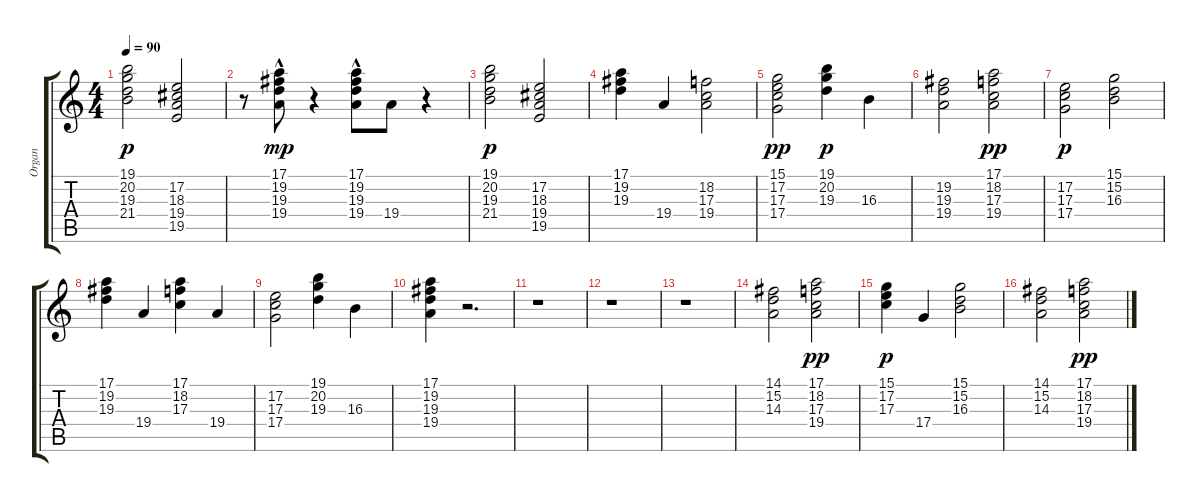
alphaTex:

\track ("Organ" "Organ") {instrument rockorgan}
\staff {score tabs}
\tuning (E4 B3 G3 D3 A2 E2) {hide}
\ts (4 4)
\tempo 90
\clef g2
\ks c
(19.1 20.2 19.3 21.4).2{dy p} (17.2 18.3 19.4 19.5).2 |
r.8 (17.1{hac} 19.2 19.3 19.4).8{dy mp} r.4 (17.1 19.2 19.3 19.4{hac}).8 19.4.8 r.4 |
(19.1 20.2 19.3 21.4).2{dy p} (17.2 18.3 19.4 19.5).2 |
(17.1 19.2 19.3).4 19.4.4 (18.2 17.3 19.4).2 |
(15.1 17.2 17.3 17.4).2{dy pp} (19.1 20.2 19.3).4{dy p} 16.3.4 |
(19.2 19.3 19.4).2 (17.1 18.2 17.3 19.4).2{dy pp} |
(17.2 17.3 17.4).2{dy p} (15.1 15.2 16.3).2 |
(17.1 19.2 19.3).4 19.4.4 (17.1 18.2 17.3).4 19.4.4 |
(17.2 17.3 17.4).2 (19.1 20.2 19.3).4 16.3.4 |
(17.1 19.2 19.3 19.4).4 r.2{d} |
r.1 |
r.1 |
r.1 |
(14.1 15.2 14.3).2 (17.1 18.2 17.3 19.4).2{dy pp} |
(15.1 17.2 17.3).4{dy p} 17.4.4 (15.1 15.2 16.3).2 |
(14.1 15.2 14.3).2{volume 3} (17.1 18.2 17.3 19.4).2{dy pp}
